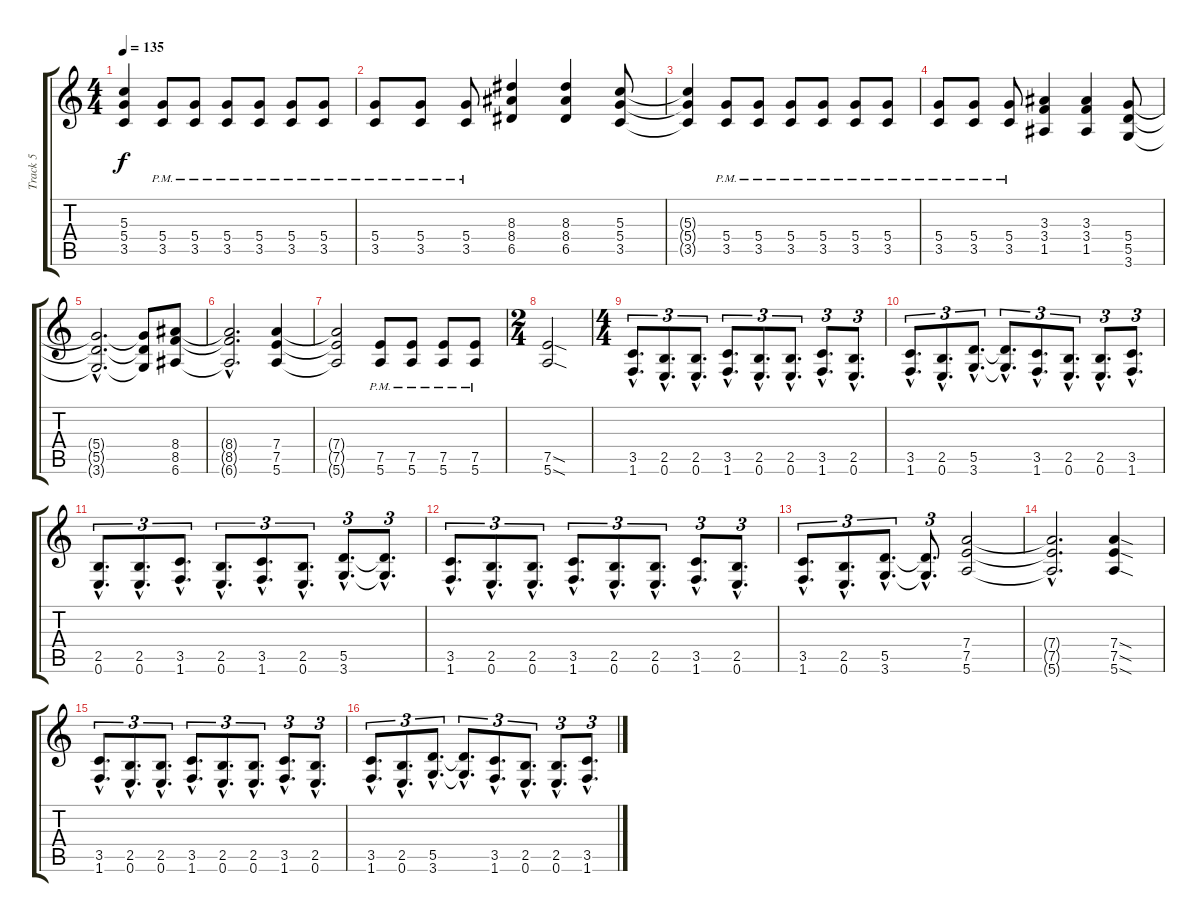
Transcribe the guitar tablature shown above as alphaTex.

\track ("Track 5" "Track 5") {instrument overdrivenguitar}
\staff {score tabs}
\tuning (E4 B3 G3 D3 A2 E2) {hide}
\ts (4 4)
\tempo 135
\clef g2
\ks c
(5.3{t} 5.4{t} 3.5{t}).4{dy f} (5.4{pm} 3.5{pm}).8 (5.4{pm} 3.5{pm}).8 (5.4{pm} 3.5{pm}).8 (5.4{pm} 3.5{pm}).8 (5.4{pm} 3.5{pm}).8 (5.4{pm} 3.5{pm}).8 |
(5.4{pm} 3.5{pm}).8 (5.4{pm} 3.5{pm}).8 (5.4{pm} 3.5{pm}).8 (8.3 8.4 6.5).4 (8.3 8.4 6.5).4 (5.3 5.4 3.5).8 |
(5.3{t} 5.4{t} 3.5{t}).4 (5.4{pm} 3.5{pm}).8 (5.4{pm} 3.5{pm}).8 (5.4{pm} 3.5{pm}).8 (5.4{pm} 3.5{pm}).8 (5.4{pm} 3.5{pm}).8 (5.4{pm} 3.5{pm}).8 |
(5.4{pm} 3.5{pm}).8 (5.4{pm} 3.5{pm}).8 (5.4{pm} 3.5{pm}).8 (3.3 3.4 1.5).4 (3.3 3.4 1.5).4 (5.4 5.5 3.6).8 |
(5.4{hac t} 5.5{hac t} 3.6{hac t}).2{d} (5.4{t} 5.5{t} 3.6{t}).8 (8.4 8.5 6.6).8 |
(8.4{hac t} 8.5{hac t} 6.6{hac t}).2{d} (7.4 7.5 5.6).4 |
(7.4{t} 7.5{t} 5.6{t}).2 (7.5{pm} 5.6{pm}).8 (7.5{pm} 5.6{pm}).8 (7.5{pm} 5.6{pm}).8 (7.5{pm} 5.6{pm}).8 |
\ts (2 4)
(7.5{sod} 5.6{sod}).2 |
\ts (4 4)
(3.5{hac} 1.6{hac}).8{d tu (3 2)} (2.5{hac} 0.6{hac}).8{d tu (3 2)} (2.5{hac} 0.6{hac}).8{d tu (3 2)} (3.5{hac} 1.6{hac}).8{d tu (3 2)} (2.5{hac} 0.6{hac}).8{d tu (3 2)} (2.5{hac} 0.6{hac}).8{d tu (3 2)} (3.5{hac} 1.6{hac}).8{d tu (3 2)} (2.5{hac} 0.6{hac}).8{d tu (3 2)} |
(3.5{hac} 1.6{hac}).8{d tu (3 2)} (2.5{hac} 0.6{hac}).8{d tu (3 2)} (5.5{hac} 3.6{hac}).8{d tu (3 2)} (5.5{hac t} 3.6{hac t}).8{d tu (3 2)} (3.5{hac} 1.6{hac}).8{d tu (3 2)} (2.5{hac} 0.6{hac}).8{d tu (3 2)} (2.5{hac} 0.6{hac}).8{d tu (3 2)} (3.5{hac} 1.6{hac}).8{d tu (3 2)} |
(2.5{hac} 0.6{hac}).8{d tu (3 2)} (2.5{hac} 0.6{hac}).8{d tu (3 2)} (3.5{hac} 1.6{hac}).8{d tu (3 2)} (2.5{hac} 0.6{hac}).8{d tu (3 2)} (3.5{hac} 1.6{hac}).8{d tu (3 2)} (2.5{hac} 0.6{hac}).8{d tu (3 2)} (5.5{hac} 3.6{hac}).8{d tu (3 2)} (5.5{hac t} 3.6{hac t}).8{d tu (3 2)} |
(3.5{hac} 1.6{hac}).8{d tu (3 2)} (2.5{hac} 0.6{hac}).8{d tu (3 2)} (2.5{hac} 0.6{hac}).8{d tu (3 2)} (3.5{hac} 1.6{hac}).8{d tu (3 2)} (2.5{hac} 0.6{hac}).8{d tu (3 2)} (2.5{hac} 0.6{hac}).8{d tu (3 2)} (3.5{hac} 1.6{hac}).8{d tu (3 2)} (2.5{hac} 0.6{hac}).8{d tu (3 2)} |
(3.5{hac} 1.6{hac}).8{d tu (3 2)} (2.5{hac} 0.6{hac}).8{d tu (3 2)} (5.5{hac} 3.6{hac}).8{d tu (3 2)} (5.5{hac t} 3.6{hac t}).8{d tu (3 2)} (7.4 7.5 5.6).2 |
(7.4{hac t} 7.5{hac t} 5.6{hac t}).2{d} (7.4{sod} 7.5{sod} 5.6{sod}).4 |
(3.5{hac} 1.6{hac}).8{d tu (3 2)} (2.5{hac} 0.6{hac}).8{d tu (3 2)} (2.5{hac} 0.6{hac}).8{d tu (3 2)} (3.5{hac} 1.6{hac}).8{d tu (3 2)} (2.5{hac} 0.6{hac}).8{d tu (3 2)} (2.5{hac} 0.6{hac}).8{d tu (3 2)} (3.5{hac} 1.6{hac}).8{d tu (3 2)} (2.5{hac} 0.6{hac}).8{d tu (3 2)} |
(3.5{hac} 1.6{hac}).8{d tu (3 2)} (2.5{hac} 0.6{hac}).8{d tu (3 2)} (5.5{hac} 3.6{hac}).8{d tu (3 2)} (5.5{hac t} 3.6{hac t}).8{d tu (3 2)} (3.5{hac} 1.6{hac}).8{d tu (3 2)} (2.5{hac} 0.6{hac}).8{d tu (3 2)} (2.5{hac} 0.6{hac}).8{d tu (3 2)} (3.5{hac} 1.6{hac}).8{d tu (3 2)}
